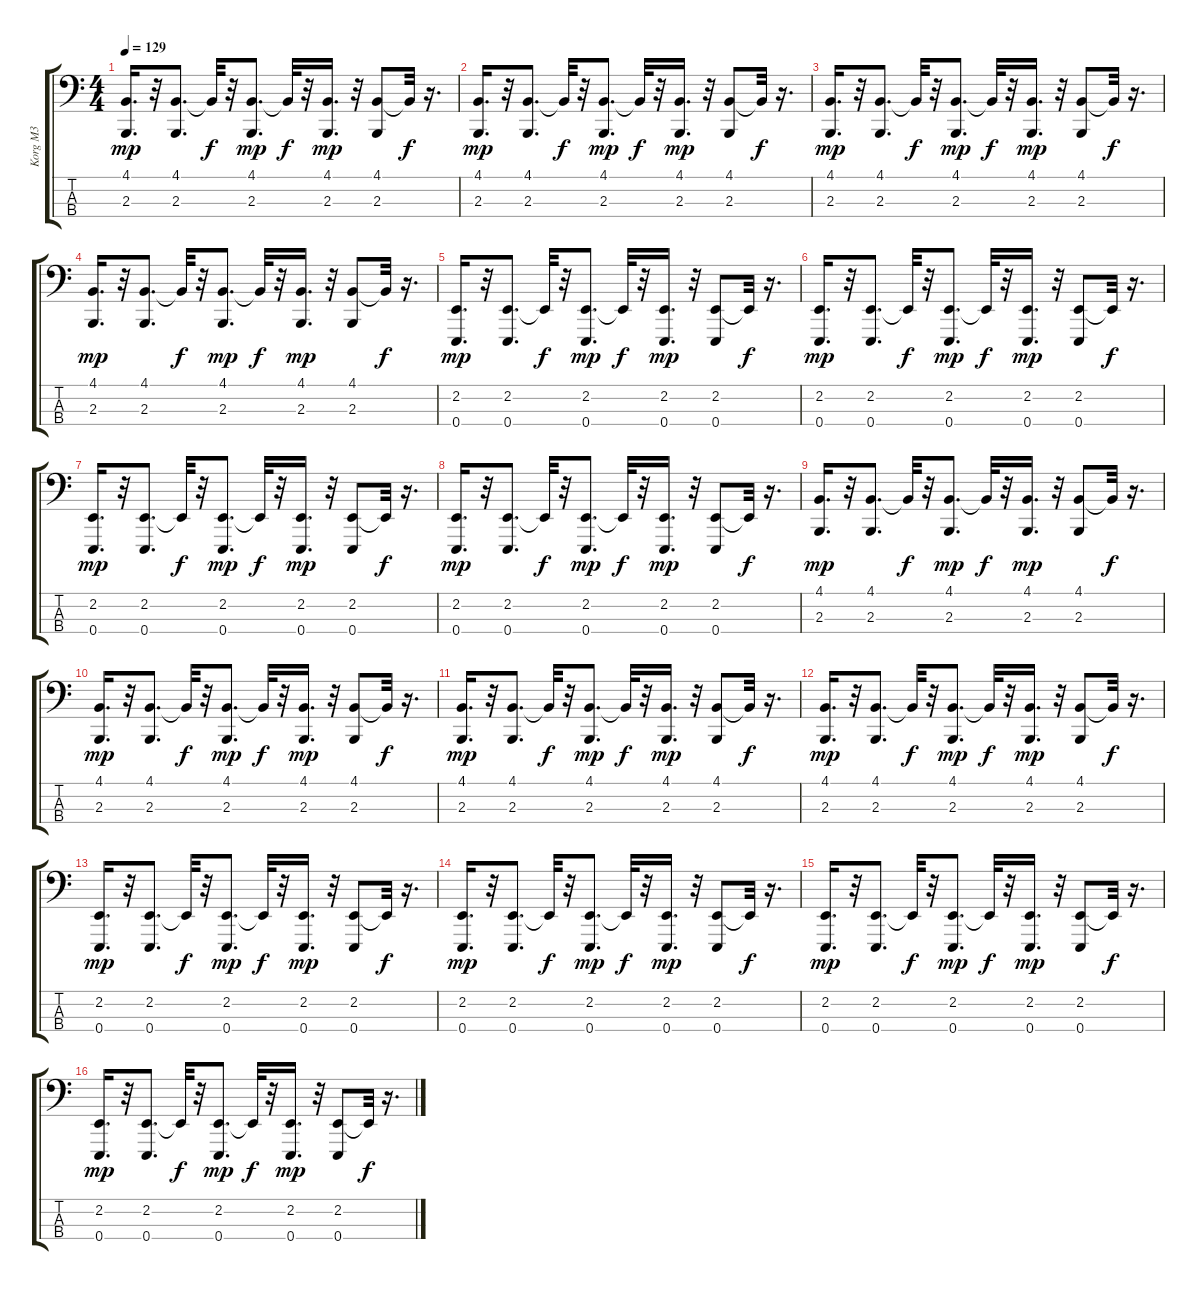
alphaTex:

\track ("Korg M3" "Korg M3") {instrument lead2sawtooth}
\staff {score tabs}
\tuning (G2 D2 A1 E1) {hide}
\ts (4 4)
\tempo 129
\clef f4
\ks c
(4.1 2.3).16{d dy mp} r.32 (4.1 2.3).8{d} 4.1{t}.32{dy f} r.32 (4.1 2.3).8{d dy mp} 4.1{t}.32{dy f} r.32 (4.1 2.3).16{d dy mp} r.32 (4.1 2.3).8 4.1{t}.32{dy f} r.16{d} |
(4.1 2.3).16{d dy mp} r.32 (4.1 2.3).8{d} 4.1{t}.32{dy f} r.32 (4.1 2.3).8{d dy mp} 4.1{t}.32{dy f} r.32 (4.1 2.3).16{d dy mp} r.32 (4.1 2.3).8 4.1{t}.32{dy f} r.16{d} |
(4.1 2.3).16{d dy mp} r.32 (4.1 2.3).8{d} 4.1{t}.32{dy f} r.32 (4.1 2.3).8{d dy mp} 4.1{t}.32{dy f} r.32 (4.1 2.3).16{d dy mp} r.32 (4.1 2.3).8 4.1{t}.32{dy f} r.16{d} |
(4.1 2.3).16{d dy mp} r.32 (4.1 2.3).8{d} 4.1{t}.32{dy f} r.32 (4.1 2.3).8{d dy mp} 4.1{t}.32{dy f} r.32 (4.1 2.3).16{d dy mp} r.32 (4.1 2.3).8 4.1{t}.32{dy f} r.16{d} |
(2.2 0.4).16{d dy mp} r.32 (2.2 0.4).8{d} 2.2{t}.32{dy f} r.32 (2.2 0.4).8{d dy mp} 2.2{t}.32{dy f} r.32 (2.2 0.4).16{d dy mp} r.32 (2.2 0.4).8 2.2{t}.32{dy f} r.16{d} |
(2.2 0.4).16{d dy mp} r.32 (2.2 0.4).8{d} 2.2{t}.32{dy f} r.32 (2.2 0.4).8{d dy mp} 2.2{t}.32{dy f} r.32 (2.2 0.4).16{d dy mp} r.32 (2.2 0.4).8 2.2{t}.32{dy f} r.16{d} |
(2.2 0.4).16{d dy mp} r.32 (2.2 0.4).8{d} 2.2{t}.32{dy f} r.32 (2.2 0.4).8{d dy mp} 2.2{t}.32{dy f} r.32 (2.2 0.4).16{d dy mp} r.32 (2.2 0.4).8 2.2{t}.32{dy f} r.16{d} |
(2.2 0.4).16{d dy mp} r.32 (2.2 0.4).8{d} 2.2{t}.32{dy f} r.32 (2.2 0.4).8{d dy mp} 2.2{t}.32{dy f} r.32 (2.2 0.4).16{d dy mp} r.32 (2.2 0.4).8 2.2{t}.32{dy f} r.16{d} |
(4.1 2.3).16{d dy mp} r.32 (4.1 2.3).8{d} 4.1{t}.32{dy f} r.32 (4.1 2.3).8{d dy mp} 4.1{t}.32{dy f} r.32 (4.1 2.3).16{d dy mp} r.32 (4.1 2.3).8 4.1{t}.32{dy f} r.16{d} |
(4.1 2.3).16{d dy mp} r.32 (4.1 2.3).8{d} 4.1{t}.32{dy f} r.32 (4.1 2.3).8{d dy mp} 4.1{t}.32{dy f} r.32 (4.1 2.3).16{d dy mp} r.32 (4.1 2.3).8 4.1{t}.32{dy f} r.16{d} |
(4.1 2.3).16{d dy mp} r.32 (4.1 2.3).8{d} 4.1{t}.32{dy f} r.32 (4.1 2.3).8{d dy mp} 4.1{t}.32{dy f} r.32 (4.1 2.3).16{d dy mp} r.32 (4.1 2.3).8 4.1{t}.32{dy f} r.16{d} |
(4.1 2.3).16{d dy mp} r.32 (4.1 2.3).8{d} 4.1{t}.32{dy f} r.32 (4.1 2.3).8{d dy mp} 4.1{t}.32{dy f} r.32 (4.1 2.3).16{d dy mp} r.32 (4.1 2.3).8 4.1{t}.32{dy f} r.16{d} |
(2.2 0.4).16{d dy mp} r.32 (2.2 0.4).8{d} 2.2{t}.32{dy f} r.32 (2.2 0.4).8{d dy mp} 2.2{t}.32{dy f} r.32 (2.2 0.4).16{d dy mp} r.32 (2.2 0.4).8 2.2{t}.32{dy f} r.16{d} |
(2.2 0.4).16{d dy mp} r.32 (2.2 0.4).8{d} 2.2{t}.32{dy f} r.32 (2.2 0.4).8{d dy mp} 2.2{t}.32{dy f} r.32 (2.2 0.4).16{d dy mp} r.32 (2.2 0.4).8 2.2{t}.32{dy f} r.16{d} |
(2.2 0.4).16{d dy mp} r.32 (2.2 0.4).8{d} 2.2{t}.32{dy f} r.32 (2.2 0.4).8{d dy mp} 2.2{t}.32{dy f} r.32 (2.2 0.4).16{d dy mp} r.32 (2.2 0.4).8 2.2{t}.32{dy f} r.16{d} |
(2.2 0.4).16{d dy mp} r.32 (2.2 0.4).8{d} 2.2{t}.32{dy f} r.32 (2.2 0.4).8{d dy mp} 2.2{t}.32{dy f} r.32 (2.2 0.4).16{d dy mp} r.32 (2.2 0.4).8 2.2{t}.32{dy f} r.16{d}
